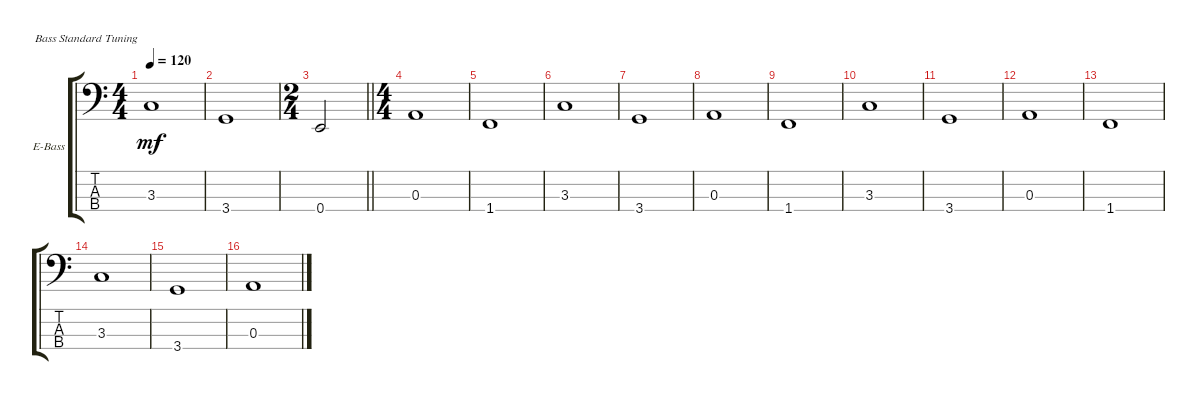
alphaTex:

\defaultSystemsLayout 4
\bracketExtendMode groupsimilarinstruments
\firstSystemTrackNameOrientation horizontal
\otherSystemsTrackNameOrientation horizontal
\track ("Electric Bass" "E-Bass") {instrument electricbassfinger}
\staff {score tabs}
\tuning (G2 D2 A1 E1)
\ts (4 4)
\tempo 120
\clef f4
\scale
0.333333
\ks aminor
3.3.1{dy mf} |
\scale
0.208191 3.4.1 |
\ts (2 4)
\scale
0.395904
\barLineRight lightlight
0.4.2 |
\ts (4 4)
\scale
0.395904 0.3.1 |
\scale
0.333333 1.4.1 |
\scale
0.333333 3.3.1 |
\scale
0.333333 3.4.1 |
\scale
0.333333 0.3.1 |
\scale
0.333333 1.4.1 |
\scale
0.333333 3.3.1 |
\scale
0.333333 3.4.1 |
\scale
0.333333 0.3.1 |
\scale
0.333333 1.4.1 |
\scale
0.333333 3.3.1 |
\scale
0.333333 3.4.1 |
\scale
0.333333 0.3.1
